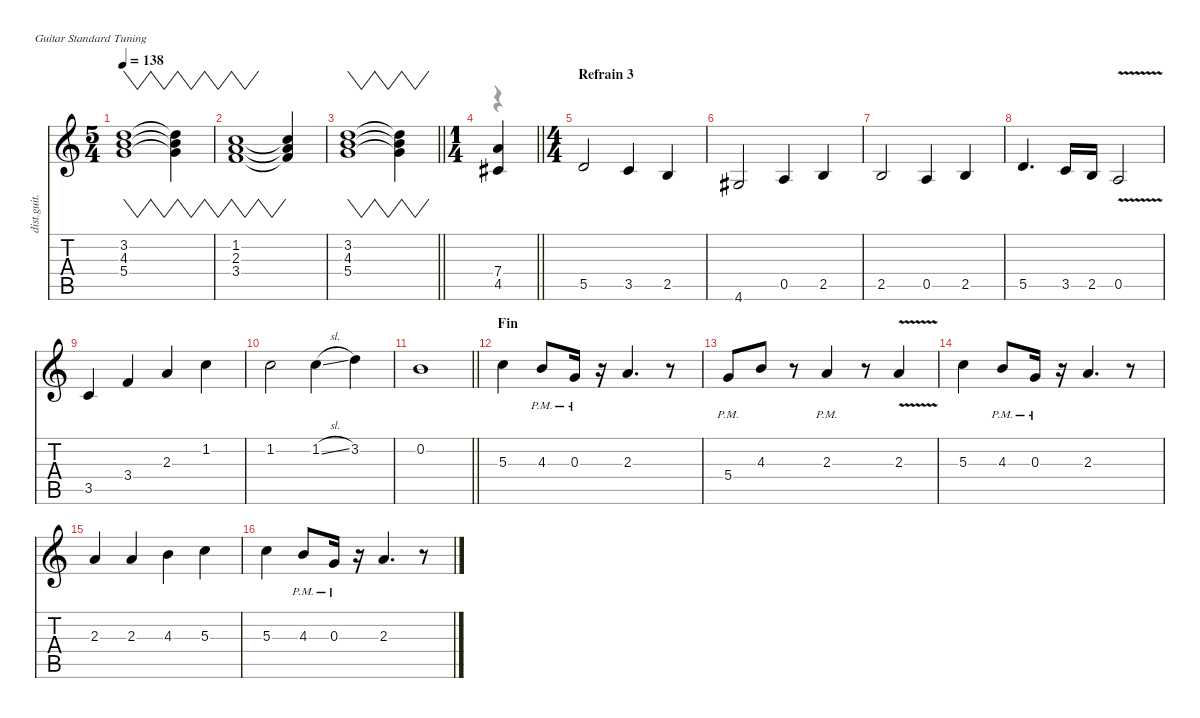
\defaultSystemsLayout 4
\hideDynamics
\bracketExtendMode nobrackets
\track ("Sylvain" "dist.guit.") {instrument distortionguitar}
\staff {score tabs}
\tuning (E4 B3 G3 D3 A2 E2)
\voice
\ts (5 4)
\tempo 138
\clef g2
\ks aminor
(3.2 4.3 5.4).1{vw dy f} (5.4{t} 4.3{t} 3.2{t}).4{vw} |
(1.2 2.3 3.4).1{vw} (3.4{t} 2.3{t} 1.2{t}).4 |
\barLineRight lightlight
(3.2 4.3 5.4).1{vw} (5.4{t} 4.3{t} 3.2{t}).4{vw} |
\ts (1 4)
\beaming (8 2)
\barLineRight lightlight
(7.4 4.5{acc #}).4 |
\ts (4 4)
\beaming (8 2 2 2 2)
\section ("" "Refrain 3")
5.5.2{instrument distortionguitar} 3.5.4 2.5.4 |
4.6{acc #}.2 0.5.4 2.5.4 |
2.5.2 0.5.4 2.5.4 |
5.5.4{d} 3.5.16 2.5.16 0.5{v}.2 |
3.5.4 3.4.4 2.3.4 1.2.4 |
1.2.2 1.2{sl}.4 3.2.4 |
\barLineRight lightlight
0.2.1 |
\section ("" "Fin")
5.3.4{dy mf} 4.3{pm}.8 0.3{pm}.16 r.16 2.3.4{d} r.8 |
5.4{pm}.8 4.3.8 r.8 2.3{pm}.4 r.8 2.3{v}.4 |
5.3.4 4.3{pm}.8 0.3{pm}.16 r.16 2.3.4{d} r.8 |
2.3.4 2.3.4 4.3.4 5.3.4 |
5.3.4 4.3{pm}.8 0.3{pm}.16 r.16 2.3.4{d} r.8
\voice
\clef g2
\ottava regular
\simile none
\ks aminor
|
|
\barLineRight lightlight
|
\barLineRight lightlight
r.4{dy mf} |
|
|
|
|
|
|
\barLineRight lightlight
|
|
|
|
|
